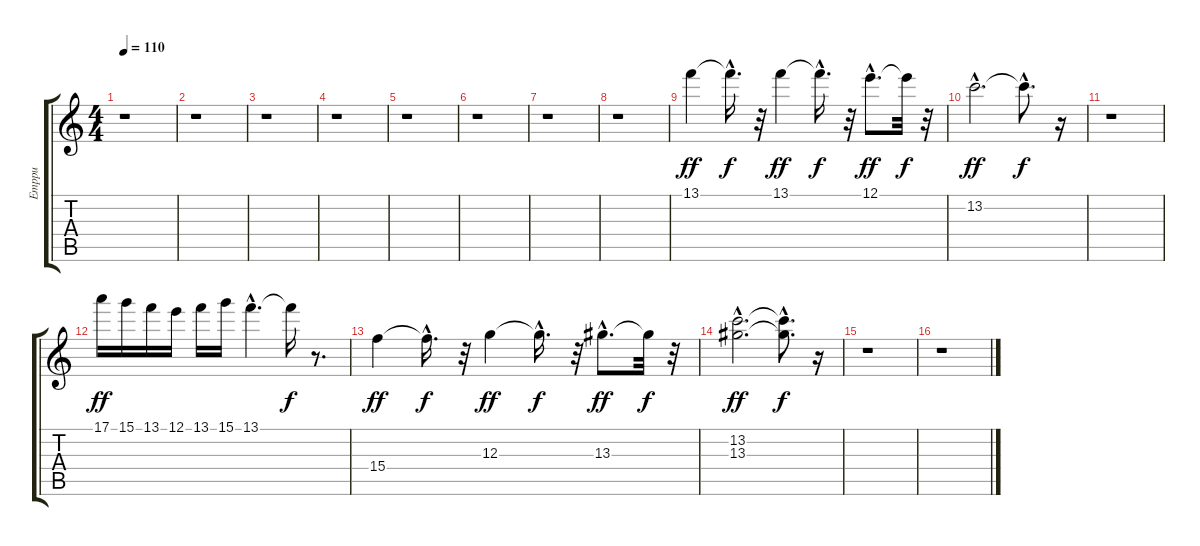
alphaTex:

\track ("Emppu" "Emppu") {instrument distortionguitar}
\staff {score tabs}
\tuning (E4 B3 G3 D3 A2 E2) {hide}
\ts (4 4)
\tempo 110
\clef g2
\ks c
r.1{dy ff} |
r.1 |
r.1 |
r.1 |
r.1 |
r.1 |
r.1 |
r.1 |
13.1.4{balance 8} 13.1{hac t}.16{d dy f} r.32 13.1.4{dy ff} 13.1{hac t}.16{d dy f} r.32 12.1{hac}.8{d dy ff} 12.1{t}.32{dy f} r.32 |
13.2{hac}.2{d dy ff} 13.2{hac t}.8{d dy f} r.16 |
r.1 |
17.1.16{dy ff} 15.1.16 13.1.16 12.1.16 13.1.16 15.1.16 13.1{hac}.4{d} 13.1{t}.16{dy f} r.8{d} |
15.4.4{dy ff} 15.4{hac t}.16{d dy f} r.32 12.3.4{dy ff} 12.3{hac t}.16{d dy f} r.32 13.3{hac}.8{d dy ff} 13.3{t}.32{dy f} r.32 |
(13.2{hac} 13.3{hac}).2{d dy ff} (13.2{hac t} 13.3{hac t}).8{d dy f} r.16 |
r.1 |
r.1
